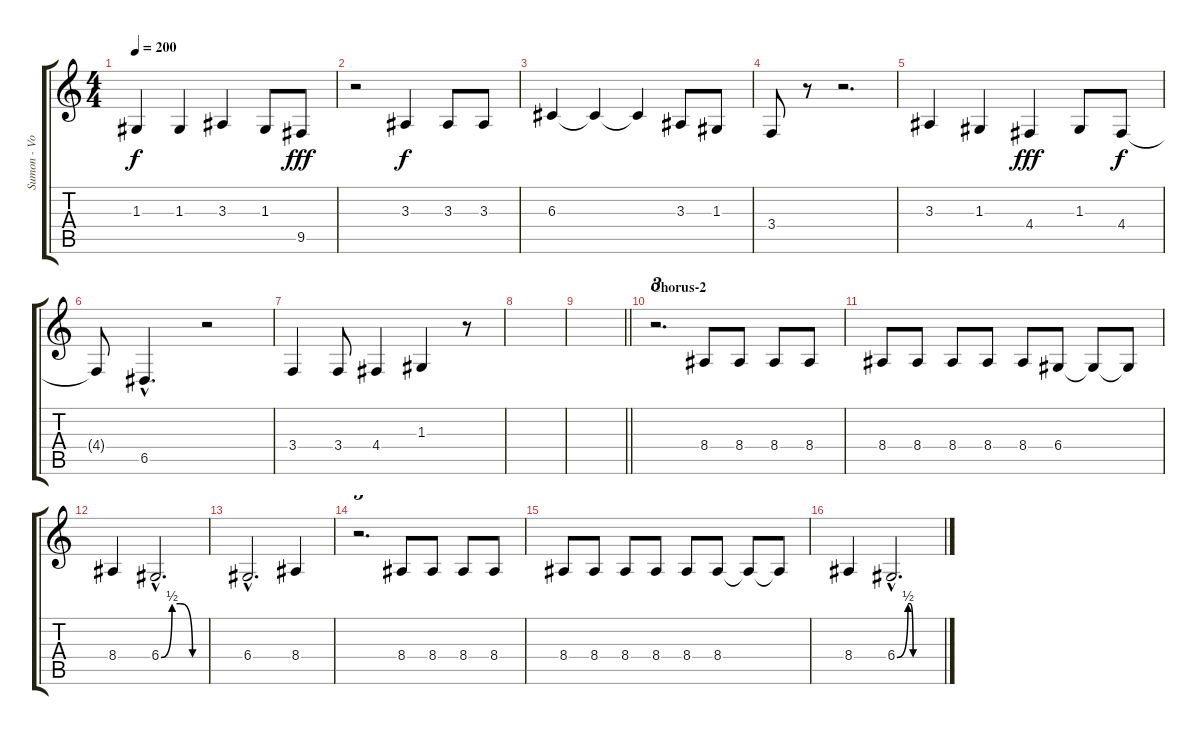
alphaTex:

\track ("Sumon - Vocals" "Sumon - Vo") {instrument trumpet}
\staff {score tabs}
\tuning (E4 B3 G3 D3 A2 E2) {hide}
\ts (4 4)
\tempo 200
\clef g2
\ks c
1.3.4{dy f} 1.3.4 3.3.4 1.3.8 9.5.8{dy fff} |
r.2 3.3.4{dy f} 3.3.8 3.3.8 |
6.3.4 6.3{t}.4 6.3{t}.4 3.3.8 1.3.8 |
3.4.8 r.8 r.2{d} |
3.3.4 1.3.4 4.4.4{dy fff} 1.3.8 4.4.8{dy f} |
4.4{t}.8 6.5{hac}.4{d} r.2 |
3.4.4 3.4.8 4.4.4 1.3.4 r.8 |
|
\barLineRight lightlight
|
\section ("" "Chorus-2")
r.2{d tu (3 2)} 8.4.8 8.4.8 8.4.8 8.4.8 |
8.4.8 8.4.8 8.4.8 8.4.8 8.4.8 6.4.8 6.4{t}.8 6.4{t}.8 |
8.4.4 6.4{be (custom 0 0 15 2 26 2 43 0 60 0) hac}.2{d} |
6.4{hac}.2{d} 8.4.4 |
r.2{d tu (3 2)} 8.4.8 8.4.8 8.4.8 8.4.8 |
8.4.8 8.4.8 8.4.8 8.4.8 8.4.8 8.4.8 8.4{t}.8 8.4{t}.8 |
8.4.4 6.4{be (custom 0 0 15 2 18 2 22 0 43 0 60 0) hac}.2{d}
